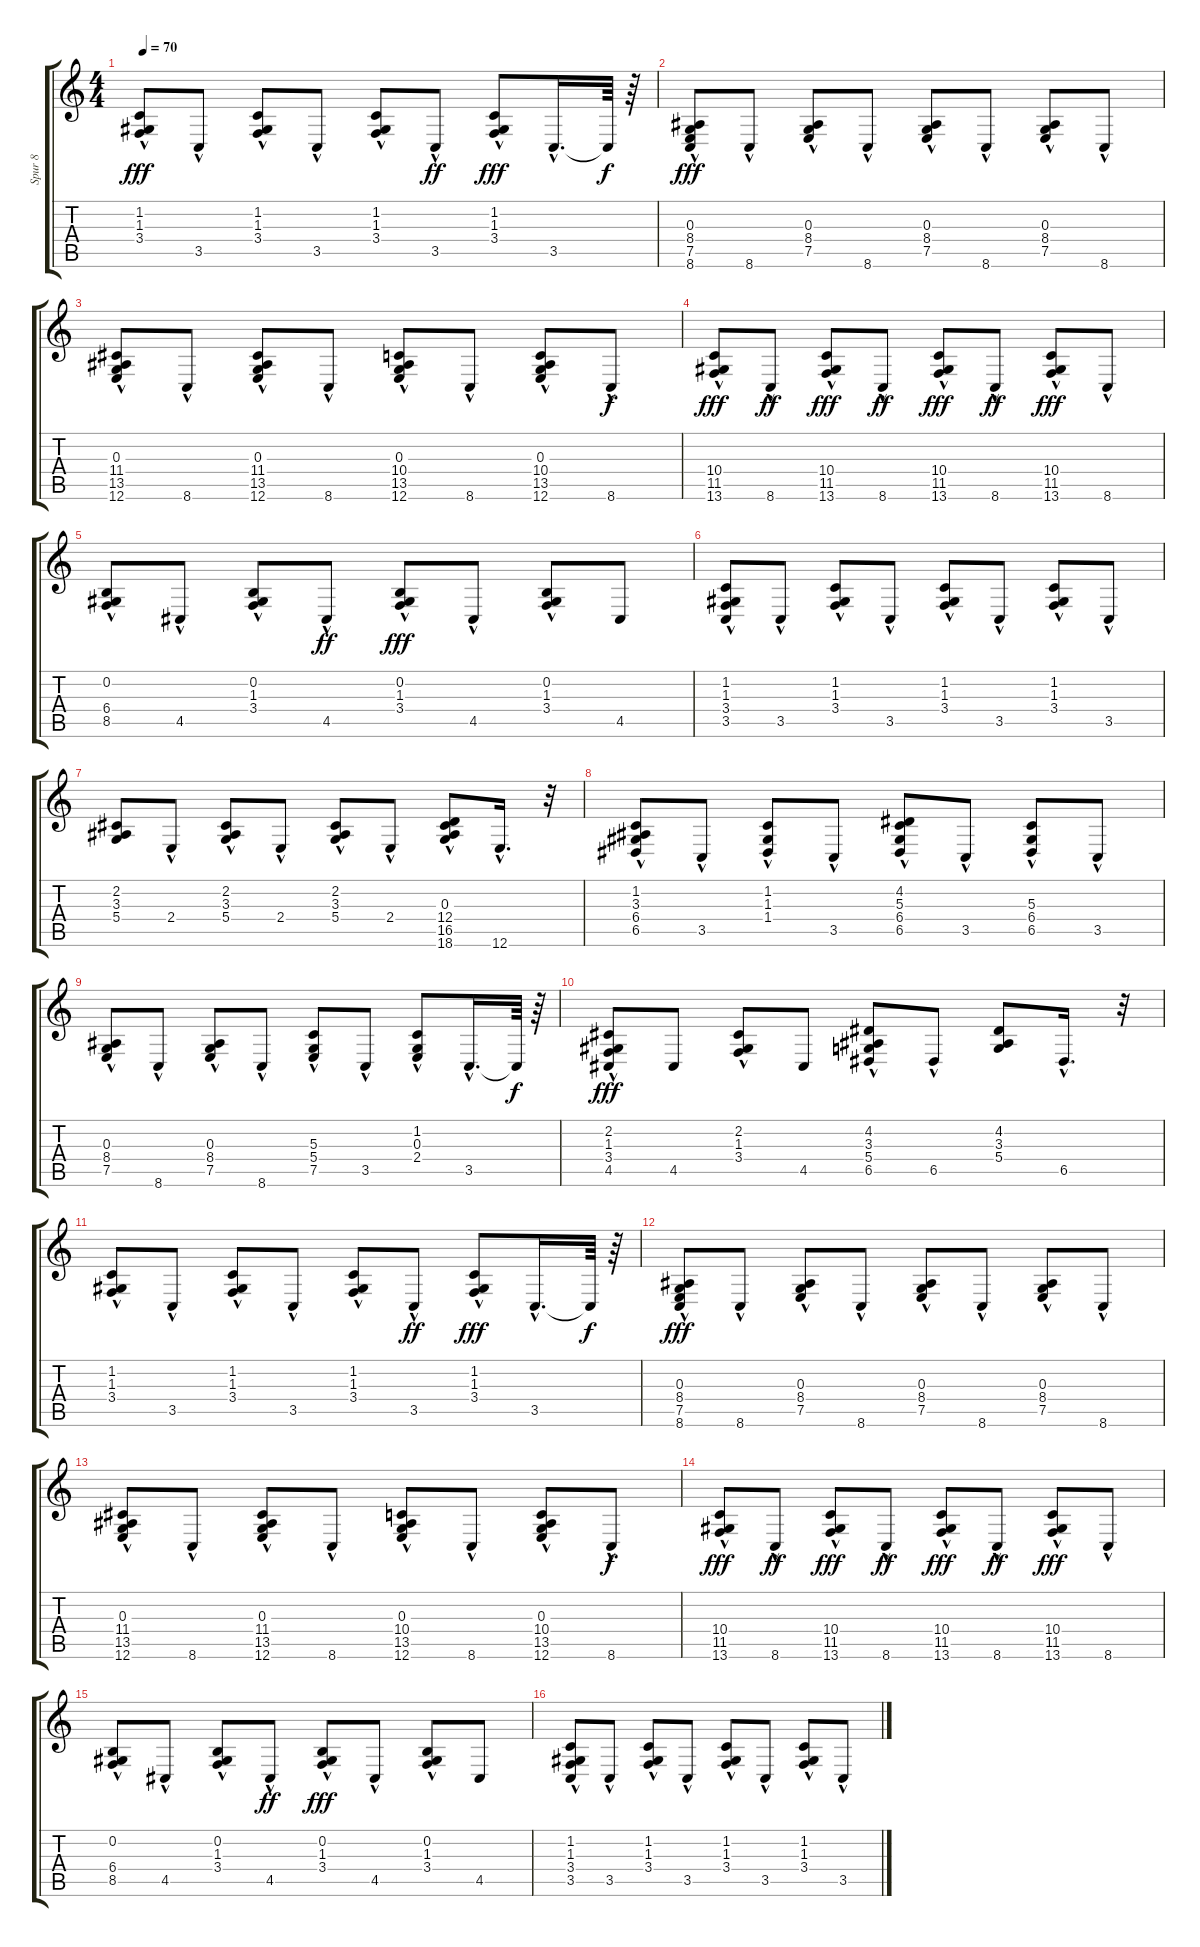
\track ("Spur 8" "Spur 8") {instrument electricgrandpiano}
\staff {score tabs}
\tuning (E4 B3 G3 D3 A2 E2) {hide}
\ts (4 4)
\tempo 70
\clef g2
\ks c
(1.2{hac} 1.3{hac} 3.4{hac}).8{dy fff volume 7} 3.5{hac}.8 (1.2{hac} 1.3{hac} 3.4{hac}).8 3.5{hac}.8 (1.2{hac} 1.3{hac} 3.4{hac}).8 3.5{hac}.8{dy ff} (1.2{hac} 1.3{hac} 3.4{hac}).8{dy fff} 3.5{hac}.16{d} 3.5{t}.64{dy f} r.64 |
(0.3{hac} 8.4{hac} 7.5{hac} 8.6{hac}).8{dy fff} 8.6{hac}.8 (0.3{hac} 8.4{hac} 7.5{hac}).8 8.6{hac}.8 (0.3{hac} 8.4{hac} 7.5{hac}).8 8.6{hac}.8 (0.3 8.4 7.5{hac}).8 8.6{hac}.8 |
(0.3 11.4{hac} 13.5{hac} 12.6).8 8.6{hac}.8 (0.3{hac} 11.4 13.5 12.6{hac}).8 8.6{hac}.8 (0.3{hac} 10.4{hac} 13.5{hac} 12.6{hac}).8 8.6{hac}.8 (0.3{hac} 10.4{hac} 13.5{hac} 12.6{hac}).8 8.6{hac}.8{dy f} |
(10.4{hac} 11.5{hac} 13.6{hac}).8{dy fff} 8.6{hac}.8{dy ff} (10.4{hac} 11.5{hac} 13.6{hac}).8{dy fff} 8.6{hac}.8{dy ff} (10.4{hac} 11.5{hac} 13.6{hac}).8{dy fff} 8.6{hac}.8{dy ff} (10.4{hac} 11.5{hac} 13.6{hac}).8{dy fff} 8.6{hac}.8 |
(0.2{hac} 6.4{hac} 8.5{hac}).8 4.5{hac}.8 (0.2{hac} 1.3{hac} 3.4{hac}).8 4.5{hac}.8{dy ff} (0.2{hac} 1.3{hac} 3.4{hac}).8{dy fff} 4.5{hac}.8 (0.2{hac} 1.3{hac} 3.4{hac}).8 4.5.8 |
(1.2{hac} 1.3{hac} 3.4{hac} 3.5{hac}).8 3.5{hac}.8 (1.2{hac} 1.3{hac} 3.4{hac}).8 3.5{hac}.8 (1.2{hac} 1.3{hac} 3.4{hac}).8 3.5{hac}.8 (1.2{hac} 1.3 3.4{hac}).8 3.5{hac}.8 |
(2.2 3.3 5.4).8 2.4{hac}.8 (2.2{hac} 3.3{hac} 5.4{hac}).8 2.4{hac}.8 (2.2{hac} 3.3{hac} 5.4{hac}).8 2.4{hac}.8 (0.3{hac} 12.4 16.5{hac} 18.6{hac}).8 12.6{hac}.16{d} r.32 |
(1.2{hac} 3.3 6.4{hac} 6.5{hac}).8 3.5{hac}.8 (1.2{hac} 1.3{hac} 1.4{hac}).8 3.5{hac}.8 (4.2{hac} 5.3 6.4{hac} 6.5{hac}).8 3.5{hac}.8 (5.3{hac} 6.4 6.5{hac}).8 3.5{hac}.8 |
(0.3{hac} 8.4{hac} 7.5{hac}).8 8.6{hac}.8 (0.3{hac} 8.4 7.5{hac}).8 8.6{hac}.8 (5.3{hac} 5.4{hac} 7.5{hac}).8 3.5{hac}.8 (1.2{hac} 0.3{hac} 2.4).8 3.5{hac}.16{d} 3.5{t}.64{dy f} r.64 |
(2.2{hac} 1.3{hac} 3.4{hac} 4.5{hac}).8{dy fff} 4.5.8 (2.2{hac} 1.3 3.4{hac}).8 4.5.8 (4.2{hac} 3.3{hac} 5.4{hac} 6.5{hac}).8 6.5{hac}.8 (4.2 3.3 5.4).8 6.5{hac}.16{d} r.32 |
(1.2{hac} 1.3{hac} 3.4{hac}).8{volume 7} 3.5{hac}.8 (1.2{hac} 1.3{hac} 3.4{hac}).8 3.5{hac}.8 (1.2{hac} 1.3{hac} 3.4{hac}).8 3.5{hac}.8{dy ff} (1.2{hac} 1.3{hac} 3.4{hac}).8{dy fff} 3.5{hac}.16{d} 3.5{t}.64{dy f} r.64 |
(0.3{hac} 8.4{hac} 7.5{hac} 8.6{hac}).8{dy fff} 8.6{hac}.8 (0.3{hac} 8.4{hac} 7.5{hac}).8 8.6{hac}.8 (0.3{hac} 8.4{hac} 7.5{hac}).8 8.6{hac}.8 (0.3 8.4 7.5{hac}).8 8.6{hac}.8 |
(0.3 11.4{hac} 13.5{hac} 12.6).8 8.6{hac}.8 (0.3{hac} 11.4 13.5 12.6{hac}).8 8.6{hac}.8 (0.3{hac} 10.4{hac} 13.5{hac} 12.6{hac}).8 8.6{hac}.8 (0.3{hac} 10.4{hac} 13.5{hac} 12.6{hac}).8 8.6{hac}.8{dy f} |
(10.4{hac} 11.5{hac} 13.6{hac}).8{dy fff} 8.6{hac}.8{dy ff} (10.4{hac} 11.5{hac} 13.6{hac}).8{dy fff} 8.6{hac}.8{dy ff} (10.4{hac} 11.5{hac} 13.6{hac}).8{dy fff} 8.6{hac}.8{dy ff} (10.4{hac} 11.5{hac} 13.6{hac}).8{dy fff} 8.6{hac}.8 |
(0.2{hac} 6.4{hac} 8.5{hac}).8 4.5{hac}.8 (0.2{hac} 1.3{hac} 3.4{hac}).8 4.5{hac}.8{dy ff} (0.2{hac} 1.3{hac} 3.4{hac}).8{dy fff} 4.5{hac}.8 (0.2{hac} 1.3{hac} 3.4{hac}).8 4.5.8 |
(1.2{hac} 1.3{hac} 3.4{hac} 3.5{hac}).8 3.5{hac}.8 (1.2{hac} 1.3{hac} 3.4{hac}).8 3.5{hac}.8 (1.2{hac} 1.3{hac} 3.4{hac}).8 3.5{hac}.8 (1.2{hac} 1.3 3.4{hac}).8 3.5{hac}.8
